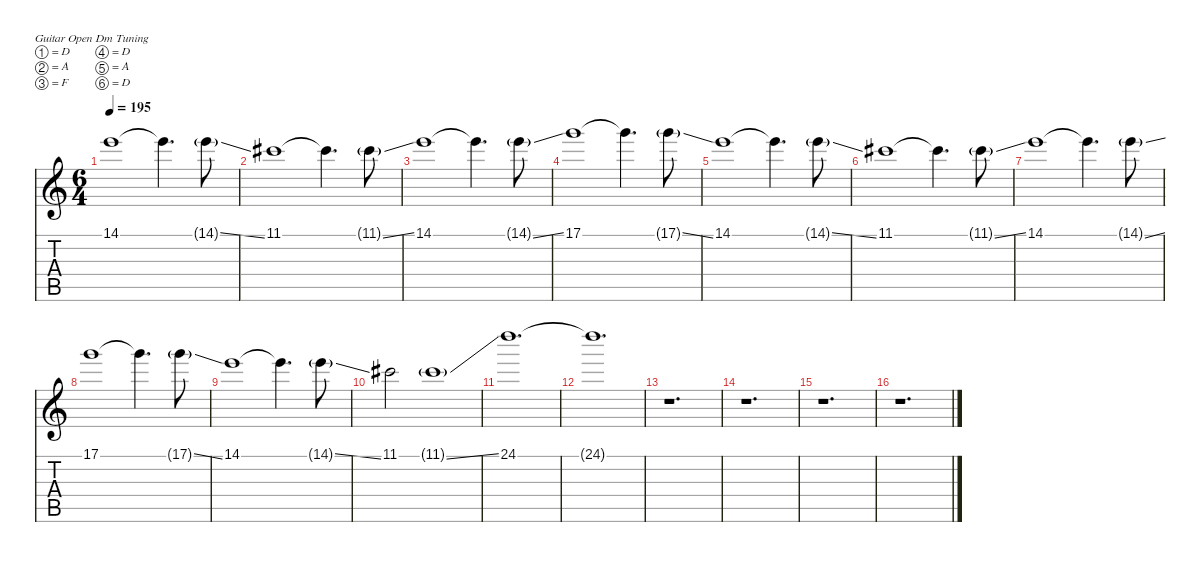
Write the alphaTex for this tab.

\defaultSystemsLayout 4
\hideDynamics
\bracketExtendMode nobrackets
\singleTrackTrackNamePolicy hidden
\multiTrackTrackNamePolicy hidden
\firstSystemTrackNameMode fullname
\firstSystemTrackNameOrientation horizontal
\otherSystemsTrackNameOrientation horizontal
\track ("Leading" "dist.guit.") {instrument distortionguitar}
\staff {score tabs}
\tuning (D4 A3 F3 D3 A2 D2)
\ts (6 4)
\tempo 195
\clef g2
\ks c
14.1.1{dy f beam Down} 14.1{t}.4{d beam Down} 14.1{ss g}.8{dy mf beam Down} |
11.1{acc #}.1{dy f beam Down} 11.1{t acc #}.4{d beam Down} 11.1{ss g acc #}.8{dy mf beam Down} |
14.1.1{dy f beam Down} 14.1{t}.4{d beam Down} 14.1{ss g}.8{dy mf beam Down} |
17.1.1{dy fff beam Down} 17.1{t}.4{d dy f beam Down} 17.1{ss g}.8{dy mf beam Down} |
14.1.1{dy f beam Down} 14.1{t}.4{d beam Down} 14.1{ss g}.8{dy mf beam Down} |
11.1{acc #}.1{dy f beam Down} 11.1{t acc #}.4{d beam Down} 11.1{ss g acc #}.8{dy mf beam Down} |
14.1.1{dy f beam Down} 14.1{t}.4{d beam Down} 14.1{ss g}.8{dy mf beam Down} |
17.1.1{dy fff beam Down} 17.1{t}.4{d dy f beam Down} 17.1{ss g}.8{dy mf beam Down} |
14.1.1{dy f beam Down} 14.1{t}.4{d beam Down} 14.1{ss g}.8{dy mf beam Down} |
11.1{acc #}.2{dy f beam Down} 11.1{ss g acc #}.1{dy mf beam Down} |
24.1.1{d dy ff beam Down} |
24.1{t}.1{d dy f beam Down} |
r.1{d beam Down} |
r.1{d beam Down} |
r.1{d beam Down} |
r.1{d beam Down}
